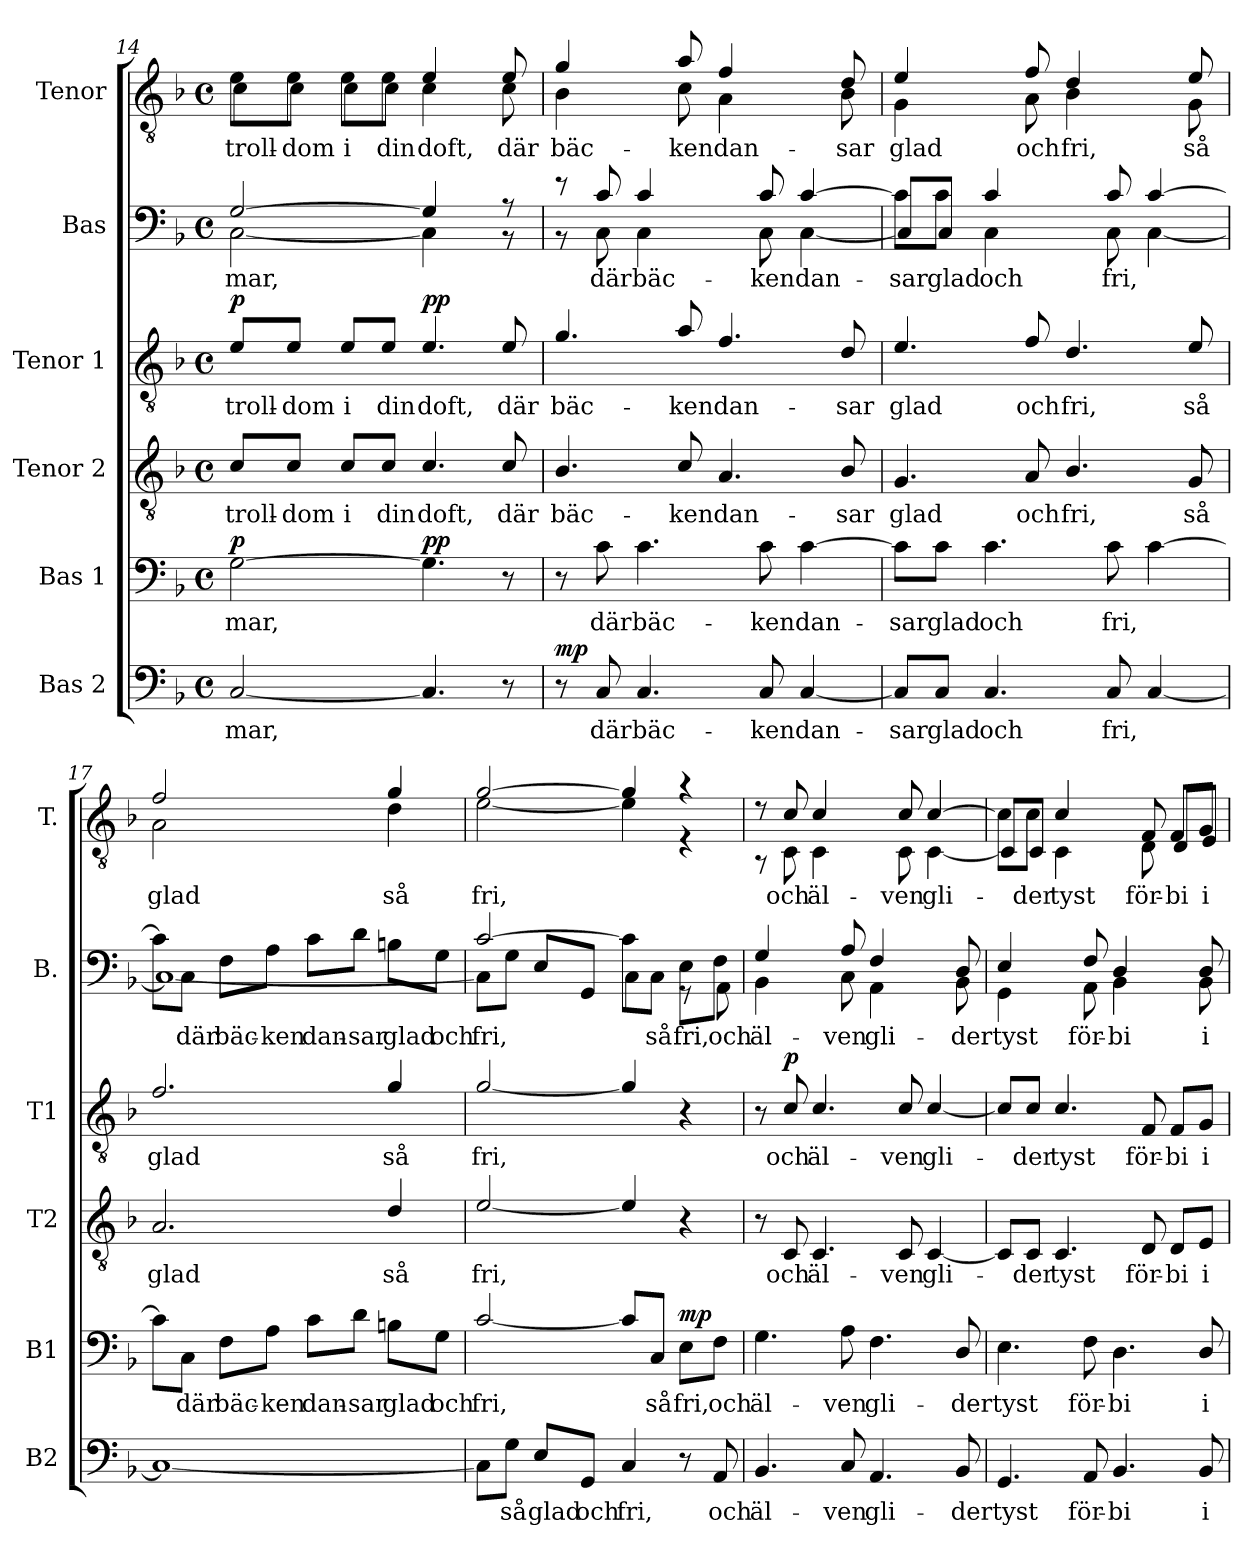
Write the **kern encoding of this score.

**kern	**text	**dynam	**kern	**text	**dynam	**kern	**text	**kern	**text	**dynam	**kern	**text	**kern	**text
*part6	*part6	*part6	*part5	*part5	*part5	*part4	*part4	*part3	*part3	*part3	*part2	*part2	*part1	*part1
*staff6	*staff6	*staff6	*staff5	*staff5	*staff5	*staff4	*staff4	*staff3	*staff3	*staff3	*staff2	*staff2	*staff1	*staff1
*I"Bas 2	*	*	*I"Bas 1	*	*	*I"Tenor 2	*	*I"Tenor 1	*	*	*I"Bas	*	*I"Tenor	*
*I'B2	*	*	*I'B1	*	*	*I'T2	*	*I'T1	*	*	*I'B.	*	*I'T.	*
*clefF4	*	*	*clefF4	*	*	*clefGv2	*	*clefGv2	*	*	*clefF4	*	*clefGv2	*
*k[b-]	*	*	*k[b-]	*	*	*k[b-]	*	*k[b-]	*	*	*k[b-]	*	*k[b-]	*
*M4/4	*	*	*M4/4	*	*	*M4/4	*	*M4/4	*	*	*M4/4	*	*M4/4	*
*met(c)	*	*	*met(c)	*	*	*met(c)	*	*met(c)	*	*	*met(c)	*	*met(c)	*
=14	=14	=14	=14	=14	=14	=14	=14	=14	=14	=14	=14	=14	=14	=14
!	!LO:LY:b	!	!	!LO:LY:b	!LO:DY:b	!	!LO:LY:b	!	!LO:LY:b	!LO:DY:b	!	!	!	!
*	*	*	*	*	*	*	*	*	*	*	*^	*	*^	*
[2C/	-mar,	.	[2G\	-mar,	p	8c/L	troll-	8e/L	troll-	p	[2G	[2C	-mar,	8e\L	8c\L	troll-
!	!	!	!	!	!	!	!LO:LY:b	!	!LO:LY:b	!	!	!	!	!	!	!
.	.	.	.	.	.	8c/J	-dom	8e/J	-dom	.	.	.	.	8e\J	8c\J	-dom
!	!	!	!	!	!	!	!LO:LY:b	!	!LO:LY:b	!	!	!	!	!	!	!
.	.	.	.	.	.	8c/L	i	8e/L	i	.	.	.	.	8e\L	8c\L	i
!	!	!	!	!	!	!	!LO:LY:b	!	!LO:LY:b	!	!	!	!	!	!	!
.	.	.	.	.	.	8c/J	din	8e/J	din	.	.	.	.	8e\J	8c\J	din
!	!	!	!	!	!LO:DY:b	!	!LO:LY:b	!	!LO:LY:b	!LO:DY:b	!LO:N:vis=4	!LO:N:vis=4	!	!LO:N:vis=4	!LO:N:vis=4	!
4.C/]	.	.	4.G\]	.	pp	4.c/	doft,	4.e/	doft,	pp	4.G]	4.C]	.	4.e	4.c	doft,
!	!	!	!	!	!	!	!LO:LY:b	!	!LO:LY:b	!	!	!	!	!	!	!
8r	.	.	8r	.	.	8c/	där	8e/	där	.	8r	8r	.	8e	8c	där
!!LO:LB:g=z	!!
=15	=15	=15	=15	=15	=15	=15	=15	=15	=15	=15	=15	=15	=15	=15	=15	=15
!	!	!LO:DY:b	!	!	!	!	!LO:LY:b	!	!LO:LY:b	!	!	!	!	!LO:N:vis=4	!LO:N:vis=4	!
8r	.	mp	8r	.	.	4.B-/	bäc-	4.g/	bäc-	.	8r	8r	.	4.g	4.B-	bäc-
!	!LO:LY:b	!	!	!LO:LY:b	!	!	!	!	!	!	!	!	!	!	!	!
8C/	där	.	8c\	där	.	.	.	.	.	.	8c	8C	där	.	.	.
!	!LO:LY:b	!	!	!LO:LY:b	!	!	!	!	!	!	!LO:N:vis=4	!LO:N:vis=4	!	!	!	!
4.C/	bäc-	.	4.c\	bäc-	.	.	.	.	.	.	4.c	4.C	bäc-	.	.	.
!	!	!	!	!	!	!	!LO:LY:b	!	!LO:LY:b	!	!	!	!	!	!	!
.	.	.	.	.	.	8c/	-ken	8a/	-ken	.	.	.	.	8a	8c	-ken
!	!	!	!	!	!	!	!LO:LY:b	!	!LO:LY:b	!	!	!	!	!LO:N:vis=4	!LO:N:vis=4	!
.	.	.	.	.	.	4.A/	dan-	4.f/	dan-	.	.	.	.	4.f	4.A	dan-
!	!LO:LY:b	!	!	!LO:LY:b	!	!	!	!	!	!	!	!	!	!	!	!
8C/	-ken	.	8c\	-ken	.	.	.	.	.	.	8c	8C	-ken	.	.	.
!	!LO:LY:b	!	!	!LO:LY:b	!	!	!	!	!	!	!	!	!	!	!	!
[4C/	dan-	.	[4c\	dan-	.	.	.	.	.	.	[4c	[4C	dan-	.	.	.
!	!	!	!	!	!	!	!LO:LY:b	!	!LO:LY:b	!	!	!	!	!	!	!
.	.	.	.	.	.	8B-/	-sar	8d/	-sar	.	.	.	.	8d	8B-	-sar
=16	=16	=16	=16	=16	=16	=16	=16	=16	=16	=16	=16	=16	=16	=16	=16	=16
!	!LO:LY:b	!	!	!LO:LY:b	!	!	!LO:LY:b	!	!LO:LY:b	!	!	!	!	!LO:N:vis=4	!LO:N:vis=4	!
8C/L]	-sar	.	8c\L]	-sar	.	4.G/	glad	4.e/	glad	.	8c\L]	8C/L]	-sar	4.e	4.G	glad
!	!LO:LY:b	!	!	!LO:LY:b	!	!	!	!	!	!	!	!	!	!	!	!
8C/J	glad	.	8c\J	glad	.	.	.	.	.	.	8c\J	8C/J	glad	.	.	.
!	!LO:LY:b	!	!	!LO:LY:b	!	!	!	!	!	!	!LO:N:vis=4	!LO:N:vis=4	!	!	!	!
4.C/	och	.	4.c\	och	.	.	.	.	.	.	4.c	4.C	och	.	.	.
!	!	!	!	!	!	!	!LO:LY:b	!	!LO:LY:b	!	!	!	!	!	!	!
.	.	.	.	.	.	8A/	och	8f/	och	.	.	.	.	8f	8A	och
!	!	!	!	!	!	!	!LO:LY:b	!	!LO:LY:b	!	!	!	!	!LO:N:vis=4	!LO:N:vis=4	!
.	.	.	.	.	.	4.B-/	fri,	4.d/	fri,	.	.	.	.	4.d	4.B-	fri,
!	!LO:LY:b	!	!	!LO:LY:b	!	!	!	!	!	!	!	!	!	!	!	!
8C/	fri,	.	8c\	fri,	.	.	.	.	.	.	8c	8C	fri,	.	.	.
[4C/	.	.	[4c\	.	.	.	.	.	.	.	[4c	[4C	.	.	.	.
!	!	!	!	!	!	!	!LO:LY:b	!	!LO:LY:b	!	!	!	!	!	!	!
.	.	.	.	.	.	8G/	så	8e/	så	.	.	.	.	8e	8G	så
=17	=17	=17	=17	=17	=17	=17	=17	=17	=17	=17	=17	=17	=17	=17	=17	=17
!	!	!	!	!	!	!	!LO:LY:b	!	!LO:LY:b	!	!	!	!	!LO:N:vis=2	!LO:N:vis=2	!
1C_	.	.	8c\L]	.	.	2.A/	glad	2.f/	glad	.	8c\L]	1C_	.	2.f	2.A	glad
!	!	!	!	!LO:LY:b	!	!	!	!	!	!	!	!	!	!	!	!
.	.	.	8C\J	där	.	.	.	.	.	.	8C\J	.	där	.	.	.
!	!	!	!	!LO:LY:b	!	!	!	!	!	!	!	!	!	!	!	!
.	.	.	8F\L	bäc-	.	.	.	.	.	.	8F\L	.	bäc-	.	.	.
!	!	!	!	!LO:LY:b	!	!	!	!	!	!	!	!	!	!	!	!
.	.	.	8A\J	-ken	.	.	.	.	.	.	8A\J	.	-ken	.	.	.
!	!	!	!	!LO:LY:b	!	!	!	!	!	!	!	!	!	!	!	!
.	.	.	8c\L	dan-	.	.	.	.	.	.	8c\L	.	dan-	.	.	.
!	!	!	!	!LO:LY:b	!	!	!	!	!	!	!	!	!	!	!	!
.	.	.	8d\J	-sar	.	.	.	.	.	.	8d\J	.	-sar	.	.	.
!	!	!	!	!LO:LY:b	!	!	!LO:LY:b	!	!LO:LY:b	!	!	!	!	!	!	!
.	.	.	8Bn\L	glad	.	4d/	så	4g/	så	.	8Bn\L	.	glad	4g	4d	så
!	!	!	!	!LO:LY:b	!	!	!	!	!	!	!	!	!	!	!	!
.	.	.	8G\J	och	.	.	.	.	.	.	8G\J	.	och	.	.	.
!!LO:PB:g=z	!!
=18	=18	=18	=18	=18	=18	=18	=18	=18	=18	=18	=18	=18	=18	=18	=18	=18
!	!	!	!	!LO:LY:b	!	!	!LO:LY:b	!	!LO:LY:b	!	!	!	!	!	!	!
8C\L]	.	.	[2c/	fri,	.	[2e/	fri,	[2g/	fri,	.	[2c	8C\L]	fri,	[2g	[2e	fri,
!	!LO:LY:b	!	!	!	!	!	!	!	!	!	!	!	!	!	!	!
8G\J	så	.	.	.	.	.	.	.	.	.	.	8G\J	.	.	.	.
!	!LO:LY:b	!	!	!	!	!	!	!	!	!	!	!	!	!	!	!
8E/L	glad	.	.	.	.	.	.	.	.	.	.	8E/L	.	.	.	.
!	!LO:LY:b	!	!	!	!	!	!	!	!	!	!	!	!	!	!	!
8GG/J	och	.	.	.	.	.	.	.	.	.	.	8GG/J	.	.	.	.
!	!LO:LY:b	!	!	!	!	!	!	!	!	!	!	!	!	!	!	!
4C/	fri,	.	8c/L]	.	.	4e/]	.	4g/]	.	.	8c\L]	4C	.	4g]	4e]	.
!	!	!	!	!LO:LY:b	!	!	!	!	!	!	!	!	!	!	!	!
.	.	.	8C/J	så	.	.	.	.	.	.	8C\J	.	så	.	.	.
!	!	!	!	!LO:LY:b	!LO:DY:b	!	!	!	!	!	!	!	!	!	!	!
8r	.	.	8E\L	fri,	mp	4r	.	4r	.	.	8E\L	8r	fri,	4r	4r	.
!	!LO:LY:b	!	!	!LO:LY:b	!	!	!	!	!	!	!	!	!	!	!	!
8AA/	och	.	8F\J	och	.	.	.	.	.	.	8F\J	8AA	och	.	.	.
=19	=19	=19	=19	=19	=19	=19	=19	=19	=19	=19	=19	=19	=19	=19	=19	=19
!	!LO:LY:b	!	!	!LO:LY:b	!	!	!	!	!	!	!LO:N:vis=4	!LO:N:vis=4	!	!	!	!
4.BB-/	äl-	.	4.G\	äl-	.	8r	.	8r	.	.	4.G	4.BB-	äl-	8r	8r	.
!	!	!	!	!	!	!	!LO:LY:b	!	!LO:LY:b	!LO:DY:b	!	!	!	!	!	!
.	.	.	.	.	.	8C/	och	8c/	och	p	.	.	.	8c	8C	och
!	!	!	!	!	!	!	!LO:LY:b	!	!LO:LY:b	!	!	!	!	!LO:N:vis=4	!LO:N:vis=4	!
.	.	.	.	.	.	4.C/	äl-	4.c/	äl-	.	.	.	.	4.c	4.C	äl-
!	!LO:LY:b	!	!	!LO:LY:b	!	!	!	!	!	!	!	!	!	!	!	!
8C/	-ven	.	8A\	-ven	.	.	.	.	.	.	8A	8C	-ven	.	.	.
!	!LO:LY:b	!	!	!LO:LY:b	!	!	!	!	!	!	!LO:N:vis=4	!LO:N:vis=4	!	!	!	!
4.AA/	gli-	.	4.F\	gli-	.	.	.	.	.	.	4.F	4.AA	gli-	.	.	.
!	!	!	!	!	!	!	!LO:LY:b	!	!LO:LY:b	!	!	!	!	!	!	!
.	.	.	.	.	.	8C/	-ven	8c/	-ven	.	.	.	.	8c	8C	-ven
!	!	!	!	!	!	!	!LO:LY:b	!	!LO:LY:b	!	!	!	!	!	!	!
.	.	.	.	.	.	[4C/	gli-	[4c/	gli-	.	.	.	.	[4c	[4C	gli-
!	!LO:LY:b	!	!	!LO:LY:b	!	!	!	!	!	!	!	!	!	!	!	!
8BB-/	-der	.	8D/	-der	.	.	.	.	.	.	8D	8BB-	-der	.	.	.
=20	=20	=20	=20	=20	=20	=20	=20	=20	=20	=20	=20	=20	=20	=20	=20	=20
!	!LO:LY:b	!	!	!LO:LY:b	!	!	!	!	!	!	!LO:N:vis=4	!LO:N:vis=4	!	!	!	!
4.GG/	tyst	.	4.E\	tyst	.	8C/L]	.	8c/L]	.	.	4.E	4.GG	tyst	8c\L]	8C/L]	.
!	!	!	!	!	!	!	!LO:LY:b	!	!LO:LY:b	!	!	!	!	!	!	!
.	.	.	.	.	.	8C/J	-der	8c/J	-der	.	.	.	.	8c\J	8C/J	-der
!	!	!	!	!	!	!	!LO:LY:b	!	!LO:LY:b	!	!	!	!	!LO:N:vis=4	!LO:N:vis=4	!
.	.	.	.	.	.	4.C/	tyst	4.c/	tyst	.	.	.	.	4.c	4.C	tyst
!	!LO:LY:b	!	!	!LO:LY:b	!	!	!	!	!	!	!	!	!	!	!	!
8AA/	för-	.	8F\	för-	.	.	.	.	.	.	8F	8AA	för-	.	.	.
!	!LO:LY:b	!	!	!LO:LY:b	!	!	!	!	!	!	!LO:N:vis=4	!LO:N:vis=4	!	!	!	!
4.BB-/	-bi	.	4.D\	-bi	.	.	.	.	.	.	4.D	4.BB-	-bi	.	.	.
!	!	!	!	!	!	!	!LO:LY:b	!	!LO:LY:b	!	!	!	!	!	!	!
.	.	.	.	.	.	8D/	för-	8F/	för-	.	.	.	.	8F	8D	för-
!	!	!	!	!	!	!	!LO:LY:b	!	!LO:LY:b	!	!	!	!	!	!	!
.	.	.	.	.	.	8D/L	-bi	8F/L	-bi	.	.	.	.	8F/L	8D/L	-bi
!	!LO:LY:b	!	!	!LO:LY:b	!	!	!LO:LY:b	!	!LO:LY:b	!	!	!	!	!	!	!
8BB-/	i	.	8D/	i	.	8E/J	i	8G/J	i	.	8D	8BB-	i	8G/J	8E/J	i
*	*	*	*	*	*	*	*	*	*	*	*v	*v	*	*	*	*
*	*	*	*	*	*	*	*	*	*	*	*	*	*v	*v	*
=	=	=	=	=	=	=	=	=	=	=	=	=	=	=
*-	*-	*-	*-	*-	*-	*-	*-	*-	*-	*-	*-	*-	*-	*-
